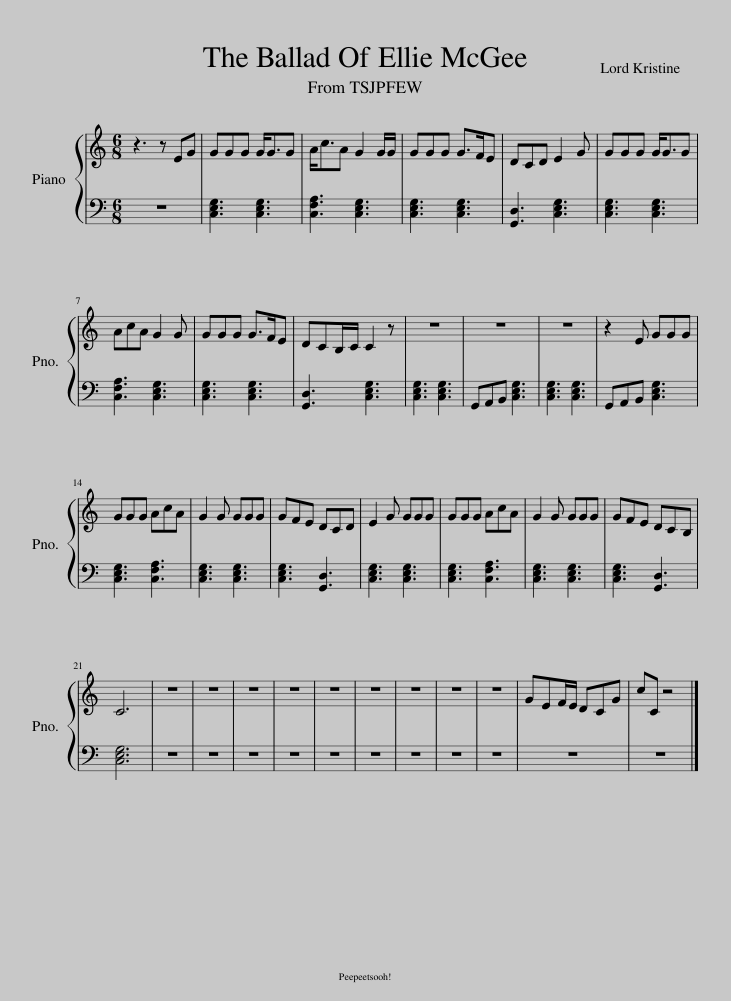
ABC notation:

X:1
%%score { 1 | 2 }
L:1/8
M:6/8
I:linebreak $
K:C
V:1 treble
V:2 bass
V:1
 z3 z EG | GGG G<GG | A<cA G2 G/G/ | GGG G>FE | DCD E2 G | %5
 GGG G<GG |$ AcA G2 G | GGG G>FE | DCB,/C/ C2 z | z6 | %10
 z6 | z6 | z2 E GGG |$ GGG AcA | G2 G GGG | %15
 GFE DCD | E2 G GGG | GGG AcA | G2 G GGG | GFE DCB, |$ %20
 C6 | z6 | z6 | z6 | z6 | %25
 z6 | z6 | z6 | z6 | z6 | %30
 GEF/E/ DCG | cC z4 |] %32
V:2
 z6 | [C,E,G,]3 [C,E,G,]3 | [C,F,A,]3 [C,E,G,]3 | [C,E,G,]3 [C,E,G,]3 | [G,,D,]3 [C,E,G,]3 | %5
 [C,E,G,]3 [C,E,G,]3 |$ [C,F,A,]3 [C,E,G,]3 | [C,E,G,]3 [C,E,G,]3 | [G,,D,]3 [C,E,G,]3 | [C,E,G,]3 [C,E,G,]3 | %10
 G,,A,,B,, [C,E,G,]3 | [C,E,G,]3 [C,E,G,]3 | G,,A,,B,, [C,E,G,]3 |$ [C,E,G,]3 [C,F,A,]3 | [C,E,G,]3 [C,E,G,]3 | %15
 [C,E,G,]3 [G,,D,]3 | [C,E,G,]3 [C,E,G,]3 | [C,E,G,]3 [C,F,A,]3 | [C,E,G,]3 [C,E,G,]3 | [C,E,G,]3 [G,,D,]3 |$ %20
 [C,E,G,]6 | z6 | z6 | z6 | z6 | %25
 z6 | z6 | z6 | z6 | z6 | %30
 z6 | z6 |] %32
